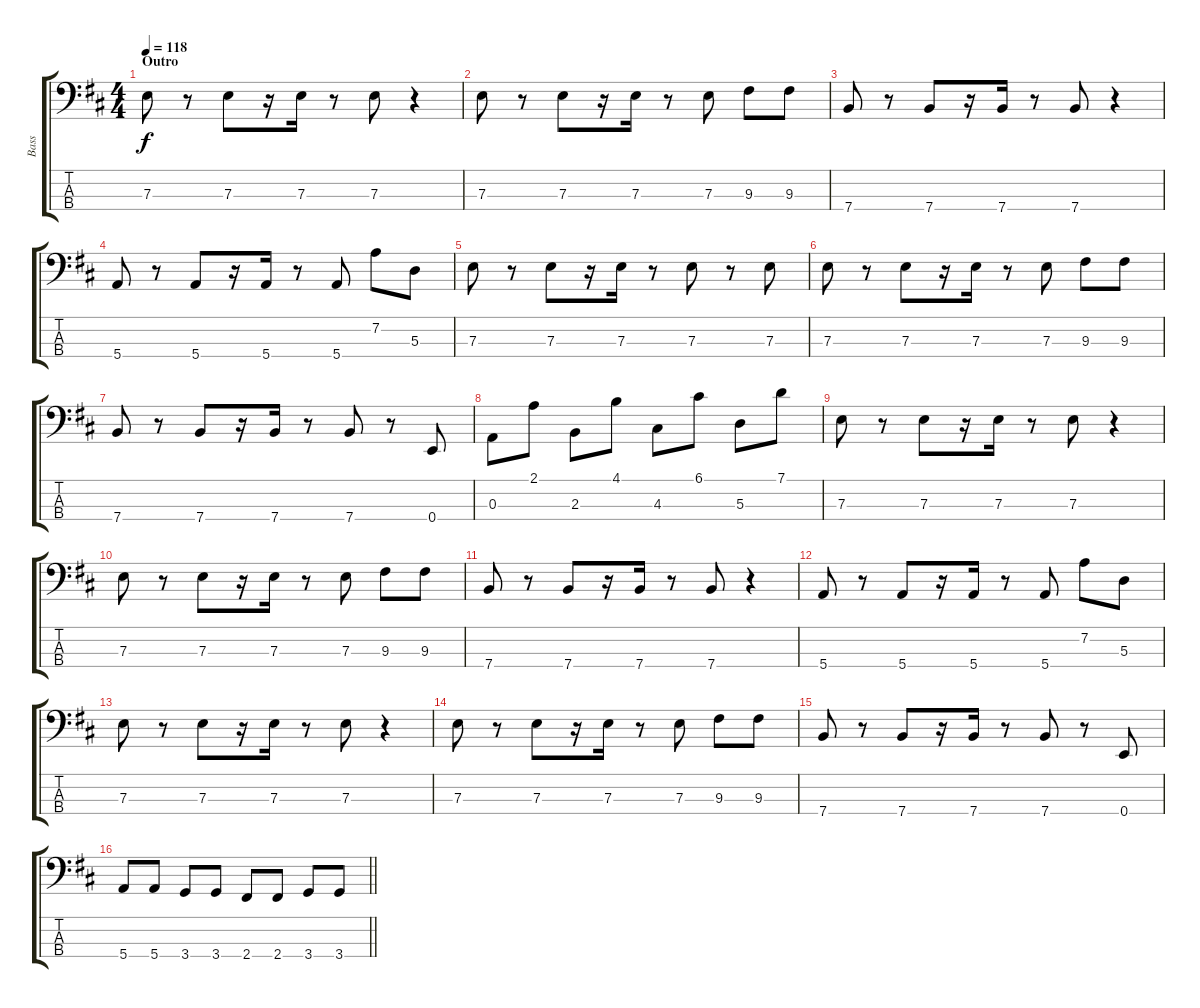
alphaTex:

\track ("Bass" "Bass") {instrument electricbasspick}
\staff {score tabs}
\tuning (G2 D2 A1 E1) {hide}
\ts (4 4)
\section ("" "Outro")
\tempo 118
\clef f4
\ks bminor
7.3.8{dy f} r.8 7.3.8 r.16 7.3.16 r.8 7.3.8 r.4 |
7.3.8 r.8 7.3.8 r.16 7.3.16 r.8 7.3.8 9.3.8 9.3.8 |
7.4.8 r.8 7.4.8 r.16 7.4.16 r.8 7.4.8 r.4 |
5.4.8 r.8 5.4.8 r.16 5.4.16 r.8 5.4.8 7.2.8 5.3.8 |
7.3.8 r.8 7.3.8 r.16 7.3.16 r.8 7.3.8 r.8 7.3.8 |
7.3.8 r.8 7.3.8 r.16 7.3.16 r.8 7.3.8 9.3.8 9.3.8 |
7.4.8 r.8 7.4.8 r.16 7.4.16 r.8 7.4.8 r.8 0.4.8 |
0.3.8 2.1.8 2.3.8 4.1.8 4.3.8 6.1.8 5.3.8 7.1.8 |
7.3.8 r.8 7.3.8 r.16 7.3.16 r.8 7.3.8 r.4 |
7.3.8 r.8 7.3.8 r.16 7.3.16 r.8 7.3.8 9.3.8 9.3.8 |
7.4.8 r.8 7.4.8 r.16 7.4.16 r.8 7.4.8 r.4 |
5.4.8 r.8 5.4.8 r.16 5.4.16 r.8 5.4.8 7.2.8 5.3.8 |
7.3.8 r.8 7.3.8 r.16 7.3.16 r.8 7.3.8 r.4 |
7.3.8 r.8 7.3.8 r.16 7.3.16 r.8 7.3.8 9.3.8 9.3.8 |
7.4.8 r.8 7.4.8 r.16 7.4.16 r.8 7.4.8 r.8 0.4.8 |
\barLineRight lightlight
5.4.8 5.4.8 3.4.8 3.4.8 2.4.8 2.4.8 3.4.8 3.4.8
